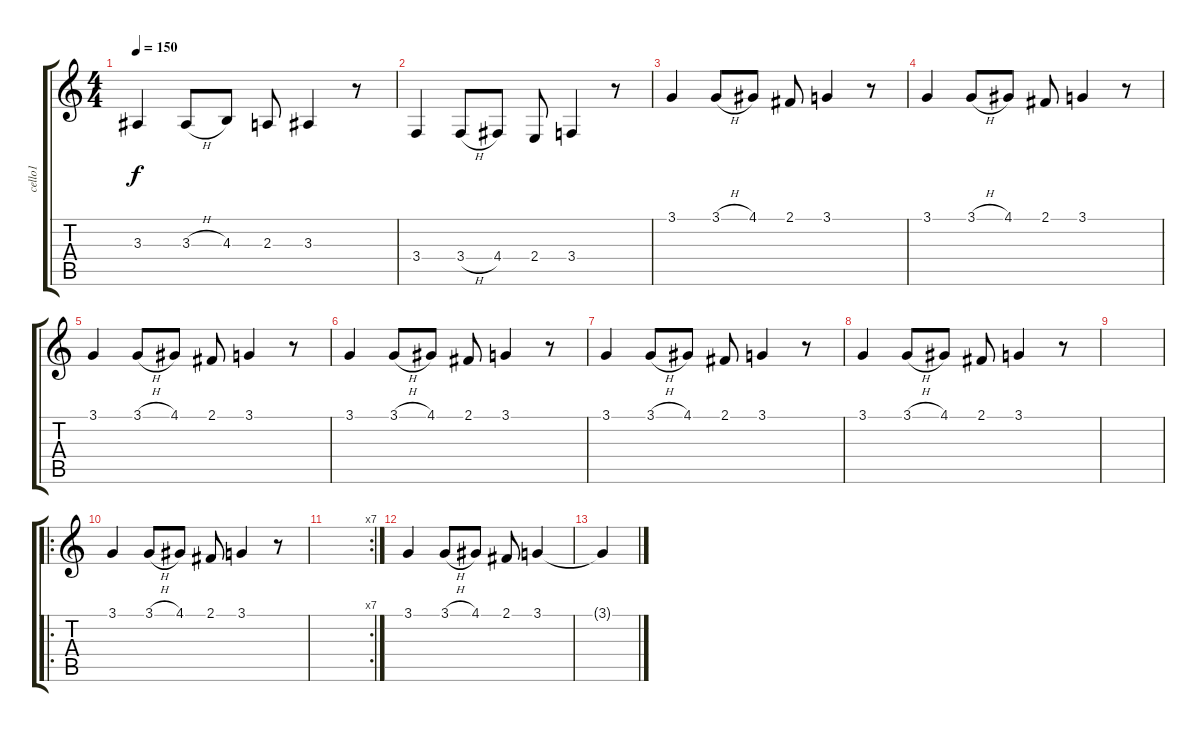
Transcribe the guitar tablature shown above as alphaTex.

\track ("cello1" "cello1") {instrument lead7fifths}
\staff {score tabs}
\tuning (E4 B3 G3 D3 A2 E2) {hide}
\ts (4 4)
\tempo 150
\clef g2
\ks c
3.3.4{dy f} 3.3{h}.8 4.3.8 2.3.8 3.3.4 r.8 |
3.4.4 3.4{h}.8 4.4.8 2.4.8 3.4.4 r.8 |
3.1.4 3.1{h}.8 4.1.8 2.1.8 3.1.4 r.8 |
3.1.4 3.1{h}.8 4.1.8 2.1.8 3.1.4 r.8 |
3.1.4 3.1{h}.8 4.1.8 2.1.8 3.1.4 r.8 |
3.1.4 3.1{h}.8 4.1.8 2.1.8 3.1.4 r.8 |
3.1.4 3.1{h}.8 4.1.8 2.1.8 3.1.4 r.8 |
3.1.4 3.1{h}.8 4.1.8 2.1.8 3.1.4 r.8 |
|
\ro
3.1.4 3.1{h}.8 4.1.8 2.1.8 3.1.4 r.8 |
\rc 7
|
3.1.4 3.1{h}.8 4.1.8 2.1.8 3.1.4 |
3.1{t}.4
